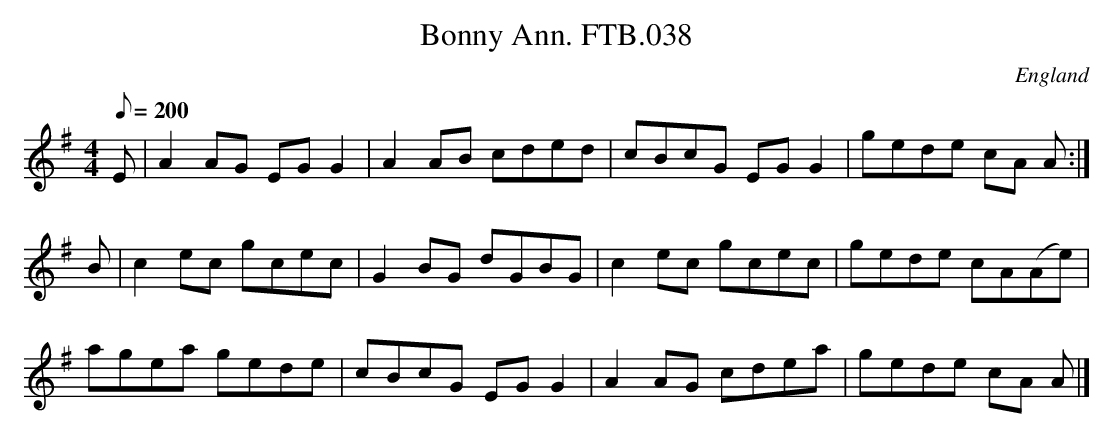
X:1
T:Bonny Ann. FTB.038
M:4/4
Q:200
O:England
K:G major
E|A2AG EGG2|A2AB cded|cBcG EGG2|gede cA A:|
B|c2ec gcec|G2BG dGBG|c2ec gcec|gede cA(Ae)|
agea gede|cBcG EGG2|A2AG cdea|gede cA A|]
